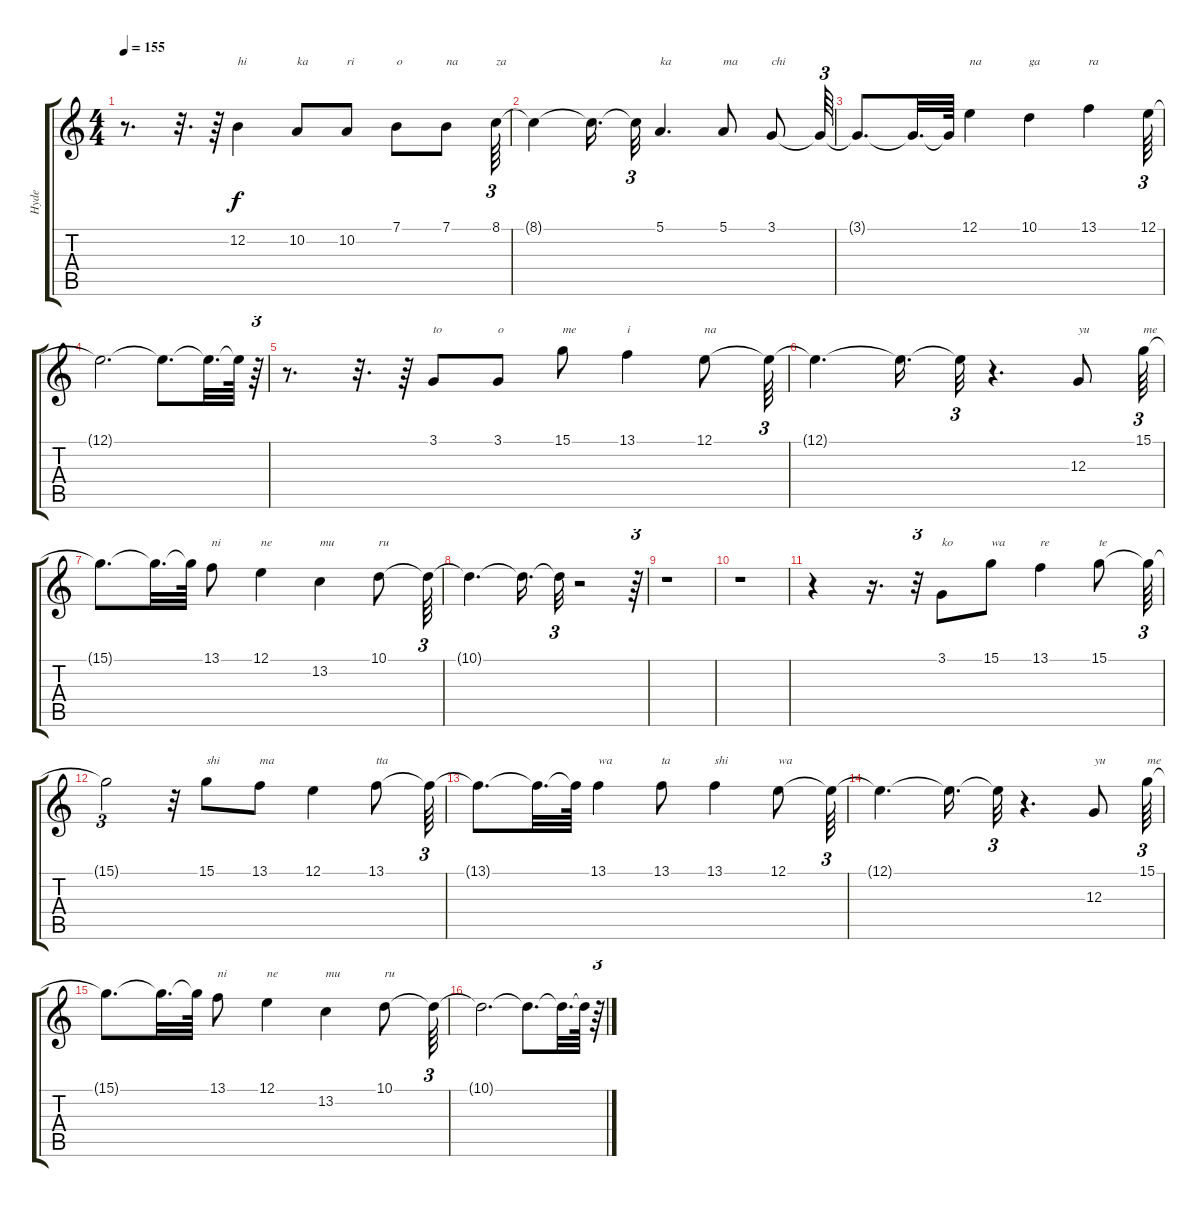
\track ("Hyde" "Hyde") {instrument flute}
\staff {score tabs}
\tuning (E4 B3 G3 D3 A2 E2) {hide}
\ts (4 4)
\tempo 155
\clef g2
\ks c
r.8{d dy f} r.32{d} r.64 12.2.4{txt "hi"} 10.2.8{txt "ka"} 10.2.8{txt "ri"} 7.1.8{txt "o"} 7.1.8{txt "na"} 8.1.64{tu (3 2) txt "za"} |
8.1{t}.4 8.1{t}.16{d} 8.1{t}.32{tu (3 2)} 5.1.4{d txt "ka"} 5.1.8{txt "ma"} 3.1.8{txt "chi"} 3.1{t}.64{tu (3 2)} |
3.1{t}.8{d} 3.1{t}.32{d} 3.1{t}.64 12.1.4{txt "na"} 10.1.4{txt "ga"} 13.1.4{txt "ra"} 12.1.64{tu (3 2)} |
12.1{t}.2{d} 12.1{t}.8{d} 12.1{t}.32{d} 12.1{t}.64 r.64{tu (3 2)} |
r.8{d} r.32{d} r.64 3.1.8{txt "to"} 3.1.8{txt "o"} 15.1.8{txt "me"} 13.1.4{txt "i"} 12.1.8{txt "na"} 12.1{t}.64{tu (3 2)} |
12.1{t}.4{d} 12.1{t}.16{d} 12.1{t}.32{tu (3 2)} r.4{d} 12.3.8{txt "yu"} 15.1.64{tu (3 2) txt "me"} |
15.1{t}.8{d} 15.1{t}.32{d} 15.1{t}.64 13.1.8{txt "ni"} 12.1.4{txt "ne"} 13.2.4{txt "mu"} 10.1.8{txt "ru"} 10.1{t}.64{tu (3 2)} |
10.1{t}.4{d} 10.1{t}.16{d} 10.1{t}.32{tu (3 2)} r.2 r.64{tu (3 2)} |
r.1 |
r.1 |
r.4 r.16{d} r.32{tu (3 2)} 3.1.8{txt "ko"} 15.1.8{txt "wa"} 13.1.4{txt "re"} 15.1.8{txt "te"} 15.1{t}.64{tu (3 2)} |
15.1{t}.2{tu (3 2)} r.32 15.1.8{txt "shi"} 13.1.8{txt "ma"} 12.1.4 13.1.8{txt "tta"} 13.1{t}.64{tu (3 2)} |
13.1{t}.8{d} 13.1{t}.32{d} 13.1{t}.64 13.1.4{txt "wa"} 13.1.8{txt "ta"} 13.1.4{txt "shi"} 12.1.8{txt "wa"} 12.1{t}.64{tu (3 2)} |
12.1{t}.4{d} 12.1{t}.16{d} 12.1{t}.32{tu (3 2)} r.4{d} 12.3.8{txt "yu"} 15.1.64{tu (3 2) txt "me"} |
15.1{t}.8{d} 15.1{t}.32{d} 15.1{t}.64 13.1.8{txt "ni"} 12.1.4{txt "ne"} 13.2.4{txt "mu"} 10.1.8{txt "ru"} 10.1{t}.64{tu (3 2)} |
10.1{t}.2{d} 10.1{t}.8{d} 10.1{t}.32{d} 10.1{t}.64 r.64{tu (3 2)}
